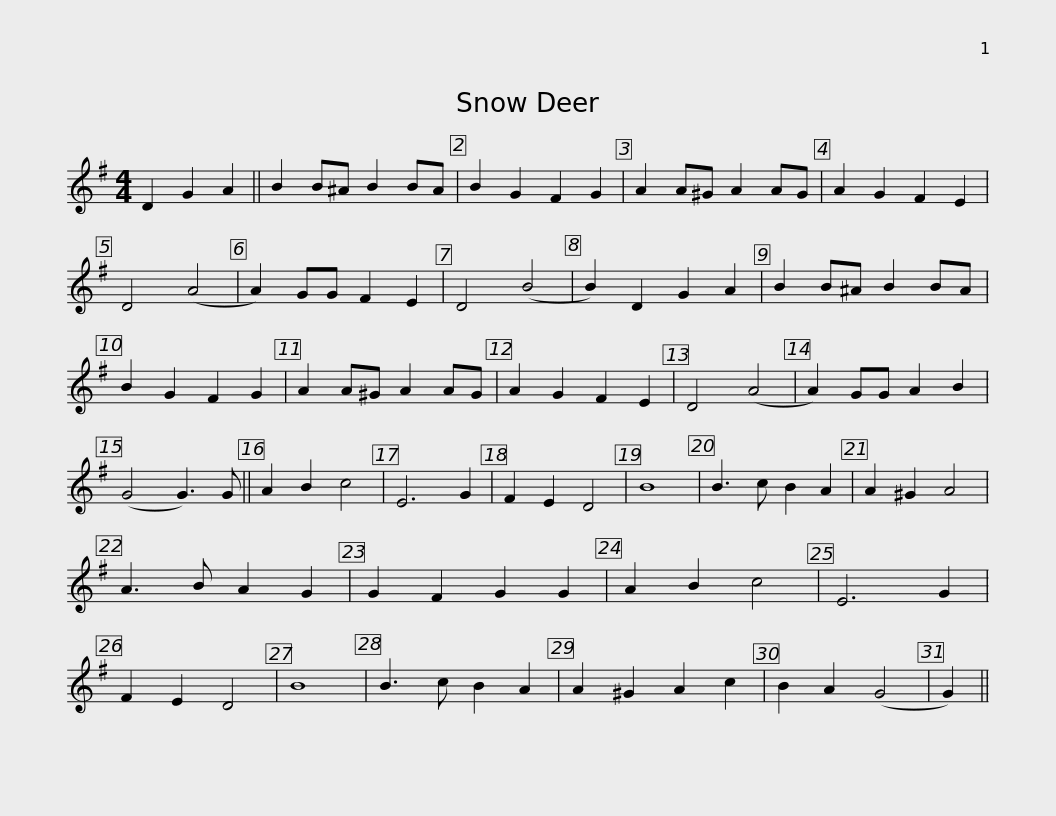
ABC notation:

X:1
L:1/8
M:4/4
I:linebreak $
K:G
V:1 treble
V:1
 D2 G2 A2 || B2 B^A B2 BA | B2 G2 F2 G2 | A2 A^G A2 AG | A2 G2 F2 E2 | %5
 D4 (A4 | A2) GG F2 E2 | D4 (B4 | B2) D2 G2 A2 |$ B2 B^A B2 BA | %10
 B2 G2 F2 G2 | A2 A^G A2 AG | A2 G2 F2 E2 | D4 (A4 | A2) GG A2 B2 | %15
 (G4 G3) G || A2 B2 c4 | E6 G2 | F2 E2 D4 |$ B8 | %20
 B3 c B2 A2 | A2 ^G2 A4 | A3 B A2 G2 | G2 F2 G2 G2 | A2 B2 c4 | %25
 E6 G2 | F2 E2 D4 | B8 | B3 c B2 A2 | A2 ^G2 A2 c2 |$ %30
 B2 A2 (G4 | G2) || %32
